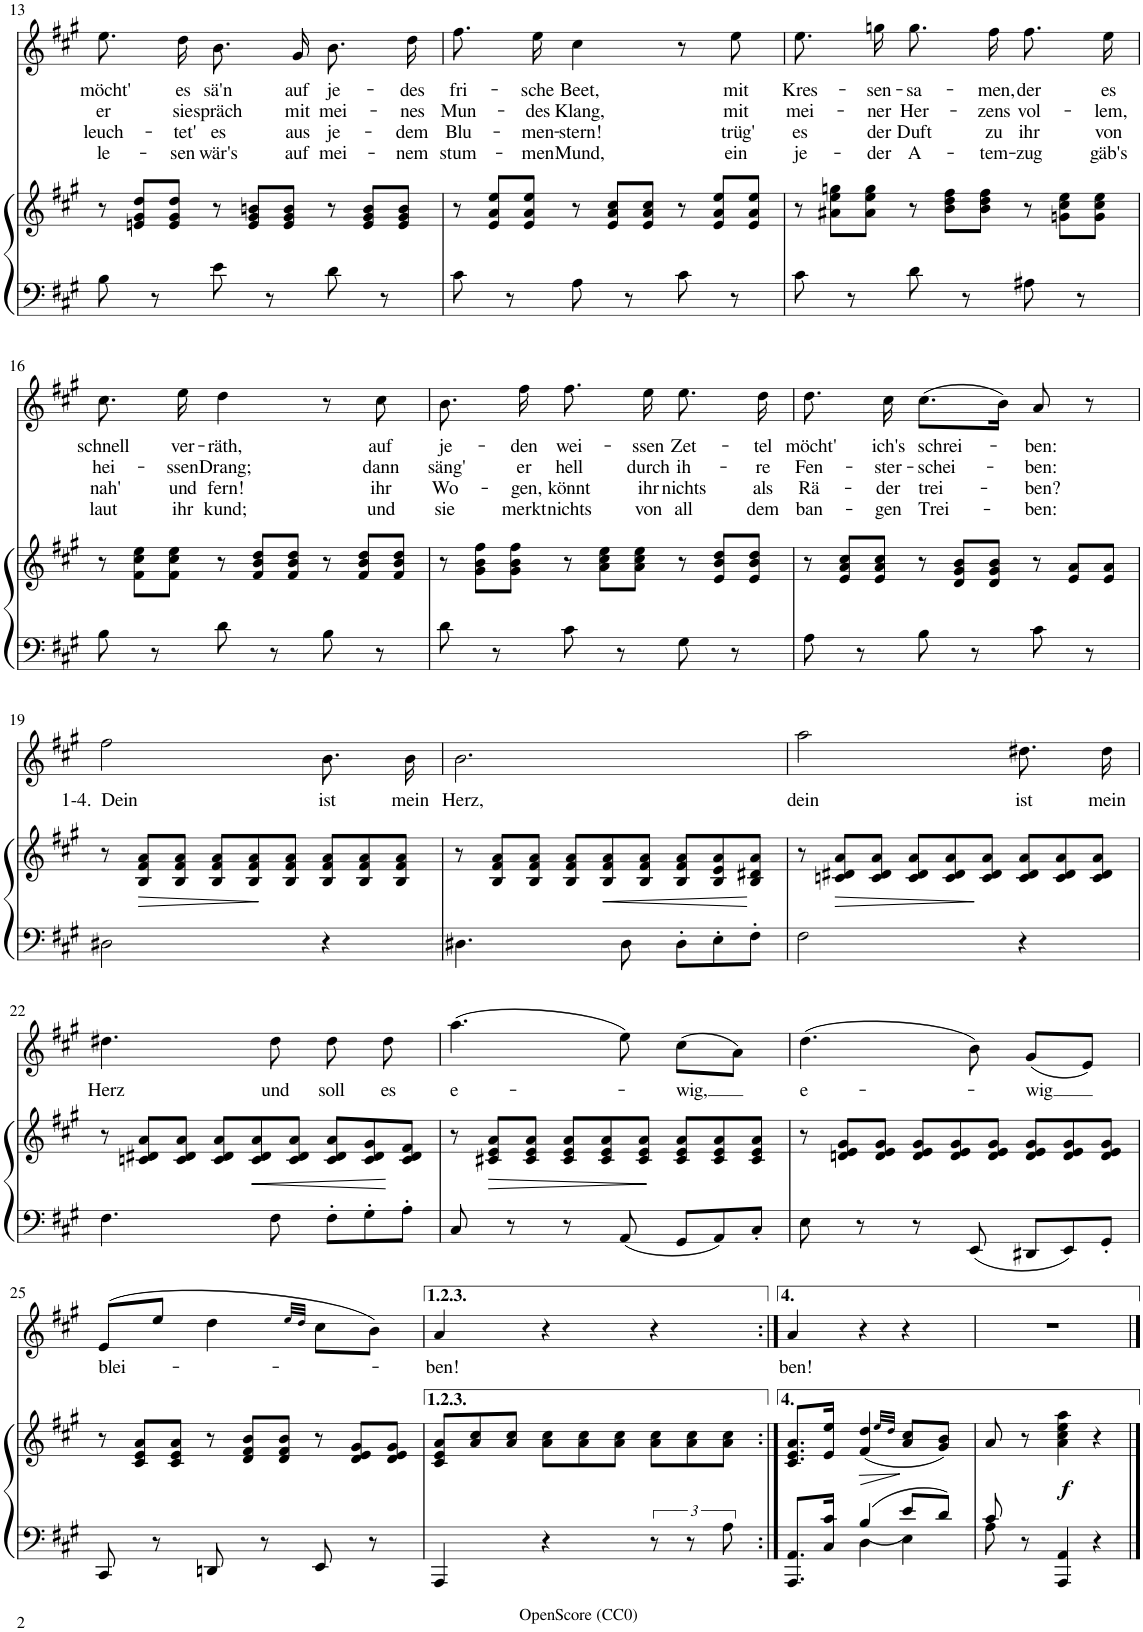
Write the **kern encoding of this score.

**kern	**kern	**dynam	**kern	**text	**text	**text	**text
*part2	*part2	*part2	*part1	*part1	*part1	*part1	*part1
*staff3	*staff2	*staff2/3	*staff1	*staff1	*staff1	*staff1	*staff1
*I"Pianoforte	*	*	*I"Singstimme	*	*	*	*
*I'Pno	*	*	*	*	*	*	*
!!LO:PB:g=z
*clefF4	*clefG2	*	*clefG2	*	*	*	*
*k[f#c#g#]	*k[f#c#g#]	*	*k[f#c#g#]	*	*	*	*
*M3/4	*M3/4	*	*M3/4	*	*	*	*
*	*Xtuplet	*	*	*	*	*	*
=13	=13	=13	=13	=13	=13	=13	=13
!	!	!	!	!LO:LY:b	!LO:LY:b	!LO:LY:b	!LO:LY:b
8B\	12r	.	8.ee\	möcht'	er	leuch-	le-
.	12en/ 12g#/ 12dd/L	.	.	.	.	.	.
8r	.	.	.	.	.	.	.
.	12e/ 12g#/ 12dd/J	.	.	.	.	.	.
!	!	!	!	!LO:LY:b	!LO:LY:b	!LO:LY:b	!LO:LY:b
.	.	.	16dd\	es	sie	-tet'	-sen
!	!	!	!	!LO:LY:b	!LO:LY:b	!LO:LY:b	!LO:LY:b
8e\	12r	.	8.b\	sä'n	spräch	es	wär's
.	12e/ 12g#/ 12bn/L	.	.	.	.	.	.
8r	.	.	.	.	.	.	.
.	12e/ 12g#/ 12b/J	.	.	.	.	.	.
!	!	!	!	!LO:LY:b	!LO:LY:b	!LO:LY:b	!LO:LY:b
.	.	.	16g#/	auf	mit	aus	auf
!	!	!	!	!LO:LY:b	!LO:LY:b	!LO:LY:b	!LO:LY:b
8d\	12r	.	8.b\	je-	mei-	je-	mei-
.	12e/ 12g#/ 12b/L	.	.	.	.	.	.
8r	.	.	.	.	.	.	.
.	12e/ 12g#/ 12b/J	.	.	.	.	.	.
!	!	!	!	!LO:LY:b	!LO:LY:b	!LO:LY:b	!LO:LY:b
.	.	.	16dd\	-des	-nes	-dem	-nem
=14	=14	=14	=14	=14	=14	=14	=14
!	!	!	!	!LO:LY:b	!LO:LY:b	!LO:LY:b	!LO:LY:b
8c#\	12r	.	8.ff#\	fri-	Mun-	Blu-	stum-
.	12e/ 12a/ 12ee/L	.	.	.	.	.	.
8r	.	.	.	.	.	.	.
.	12e/ 12a/ 12ee/J	.	.	.	.	.	.
!	!	!	!	!LO:LY:b	!LO:LY:b	!LO:LY:b	!LO:LY:b
.	.	.	16ee\	-sche	-des	-men-	-men
!	!	!	!	!LO:LY:b	!LO:LY:b	!LO:LY:b	!LO:LY:b
8A\	12r	.	4cc#\	Beet,	Klang,	-stern!	Mund,
.	12e/ 12a/ 12cc#/L	.	.	.	.	.	.
8r	.	.	.	.	.	.	.
.	12e/ 12a/ 12cc#/J	.	.	.	.	.	.
8c#\	12r	.	8r	.	.	.	.
.	12e/ 12a/ 12ee/L	.	.	.	.	.	.
!	!	!	!	!LO:LY:b	!LO:LY:b	!LO:LY:b	!LO:LY:b
8r	.	.	8ee\	mit	mit	trüg'	ein
.	12e/ 12a/ 12ee/J	.	.	.	.	.	.
=15	=15	=15	=15	=15	=15	=15	=15
!	!	!	!	!LO:LY:b	!LO:LY:b	!LO:LY:b	!LO:LY:b
8c#\	12r	.	8.ee\	Kres-	mei-	es	je-
.	12a#X\ 12ee\ 12ggn\L	.	.	.	.	.	.
8r	.	.	.	.	.	.	.
.	12a#\ 12ee\ 12gg\J	.	.	.	.	.	.
!	!	!	!	!LO:LY:b	!LO:LY:b	!LO:LY:b	!LO:LY:b
.	.	.	16ggn\	-sen-	-ner	der	-der
!	!	!	!	!LO:LY:b	!LO:LY:b	!LO:LY:b	!LO:LY:b
8d\	12r	.	8.gg\	-sa-	Her-	Duft	A-
.	12b\ 12dd\ 12ff#\L	.	.	.	.	.	.
8r	.	.	.	.	.	.	.
.	12b\ 12dd\ 12ff#\J	.	.	.	.	.	.
!	!	!	!	!LO:LY:b	!LO:LY:b	!LO:LY:b	!LO:LY:b
.	.	.	16ff#\	-men,	-zens	zu	-tem-
!	!	!	!	!LO:LY:b	!LO:LY:b	!LO:LY:b	!LO:LY:b
8A#X\	12r	.	8.ff#\	der	vol-	ihr	-zug
.	12gn\ 12cc#\ 12ee\L	.	.	.	.	.	.
8r	.	.	.	.	.	.	.
.	12g\ 12cc#\ 12ee\J	.	.	.	.	.	.
!	!	!	!	!LO:LY:b	!LO:LY:b	!LO:LY:b	!LO:LY:b
.	.	.	16ee\	es	-lem,	von	gäb's
!!LO:LB:g=z
=16	=16	=16	=16	=16	=16	=16	=16
!	!	!	!	!LO:LY:b	!LO:LY:b	!LO:LY:b	!LO:LY:b
8B\	12r	.	8.cc#\	schnell	hei-	nah'	laut
.	12f#\ 12cc#\ 12ee\L	.	.	.	.	.	.
8r	.	.	.	.	.	.	.
.	12f#\ 12cc#\ 12ee\J	.	.	.	.	.	.
!	!	!	!	!LO:LY:b	!LO:LY:b	!LO:LY:b	!LO:LY:b
.	.	.	16ee\	ver-	-ssen	und	ihr
!	!	!	!	!LO:LY:b	!LO:LY:b	!LO:LY:b	!LO:LY:b
8d\	12r	.	4dd\	-räth,	Drang;	fern!	kund;
.	12f#/ 12b/ 12dd/L	.	.	.	.	.	.
8r	.	.	.	.	.	.	.
.	12f#/ 12b/ 12dd/J	.	.	.	.	.	.
8B\	12r	.	8r	.	.	.	.
.	12f#/ 12b/ 12dd/L	.	.	.	.	.	.
!	!	!	!	!LO:LY:b	!LO:LY:b	!LO:LY:b	!LO:LY:b
8r	.	.	8cc#\	auf	dann	ihr	und
.	12f#/ 12b/ 12dd/J	.	.	.	.	.	.
=17	=17	=17	=17	=17	=17	=17	=17
!	!	!	!	!LO:LY:b	!LO:LY:b	!LO:LY:b	!LO:LY:b
8d\	12r	.	8.b\	je-	säng'	Wo-	sie
.	12g#\ 12b\ 12ff#\L	.	.	.	.	.	.
8r	.	.	.	.	.	.	.
.	12g#\ 12b\ 12ff#\J	.	.	.	.	.	.
!	!	!	!	!LO:LY:b	!LO:LY:b	!LO:LY:b	!LO:LY:b
.	.	.	16ff#\	-den	er	-gen,	merkt
!	!	!	!	!LO:LY:b	!LO:LY:b	!LO:LY:b	!LO:LY:b
8c#\	12r	.	8.ff#\	wei-	hell	könnt	nichts
.	12a\ 12cc#\ 12ee\L	.	.	.	.	.	.
8r	.	.	.	.	.	.	.
.	12a\ 12cc#\ 12ee\J	.	.	.	.	.	.
!	!	!	!	!LO:LY:b	!LO:LY:b	!LO:LY:b	!LO:LY:b
.	.	.	16ee\	-ssen	durch	ihr	von
!	!	!	!	!LO:LY:b	!LO:LY:b	!LO:LY:b	!LO:LY:b
8G#\	12r	.	8.ee\	Zet-	ih-	nichts	all
.	12e/ 12b/ 12dd/L	.	.	.	.	.	.
8r	.	.	.	.	.	.	.
.	12e/ 12b/ 12dd/J	.	.	.	.	.	.
!	!	!	!	!LO:LY:b	!LO:LY:b	!LO:LY:b	!LO:LY:b
.	.	.	16dd\	-tel	-re	als	dem
=18	=18	=18	=18	=18	=18	=18	=18
!	!	!	!	!LO:LY:b	!LO:LY:b	!LO:LY:b	!LO:LY:b
8A\	12r	.	8.dd\	möcht'	Fen-	Rä-	ban-
.	12e/ 12a/ 12cc#/L	.	.	.	.	.	.
8r	.	.	.	.	.	.	.
.	12e/ 12a/ 12cc#/J	.	.	.	.	.	.
!	!	!	!	!LO:LY:b	!LO:LY:b	!LO:LY:b	!LO:LY:b
.	.	.	16cc#\	ich's	-ster-	-der	-gen
!	!	!	!	!LO:LY:b	!LO:LY:b	!LO:LY:b	!LO:LY:b
8B\	12r	.	(8.cc#\L	schrei-	-schei-	trei-	Trei-
.	12d/ 12g#/ 12b/L	.	.	.	.	.	.
8r	.	.	.	.	.	.	.
.	12d/ 12g#/ 12b/J	.	.	.	.	.	.
.	.	.	16b\Jk)	.	.	.	.
!	!	!	!	!LO:LY:b	!LO:LY:b	!LO:LY:b	!LO:LY:b
8c#\	12r	.	8a/	-ben:	-ben:	-ben?	-ben:
.	12e/ 12a/L	.	.	.	.	.	.
8r	.	.	8r	.	.	.	.
.	12e/ 12a/J	.	.	.	.	.	.
!!LO:LB:g=z
=19	=19	=19	=19	=19	=19	=19	=19
!	!	!	!	!LO:LY:b	!	!	!
2D#X\	12r	.	2ff#\	1-4. Dein	.	.	.
!	!	!LO:HP:b	!	!	!	!	!
.	12B/ 12f#/ 12a/L	>	.	.	.	.	.
.	12B/ 12f#/ 12a/J	.	.	.	.	.	.
.	12B/ 12f#/ 12a/L	.	.	.	.	.	.
.	12B/ 12f#/ 12a/	.	.	.	.	.	.
.	12B/ 12f#/ 12a/J	.	.	.	.	.	.
!	!	!	!	!LO:LY:b	!	!	!
4r	12B/ 12f#/ 12a/L	]	8.b\	ist	.	.	.
.	12B/ 12f#/ 12a/	.	.	.	.	.	.
.	12B/ 12f#/ 12a/J	.	.	.	.	.	.
!	!	!	!	!LO:LY:b	!	!	!
.	.	.	16b\	mein	.	.	.
=20	=20	=20	=20	=20	=20	=20	=20
!	!	!	!	!LO:LY:b	!	!	!
4.D#X\	12r	.	2.b\	Herz,	.	.	.
.	12B/ 12f#/ 12a/L	.	.	.	.	.	.
.	12B/ 12f#/ 12a/J	.	.	.	.	.	.
.	12B/ 12f#/ 12a/L	.	.	.	.	.	.
!	!	!LO:HP:b	!	!	!	!	!
.	12B/ 12f#/ 12a/	<	.	.	.	.	.
8D#\	.	.	.	.	.	.	.
.	12B/ 12f#/ 12a/J	.	.	.	.	.	.
*Xtuplet	*	*	*	*	*	*	*
12D#'\L	12B/ 12f#/ 12a/L	.	.	.	.	.	.
12E'\	12B/ 12e/ 12a/	.	.	.	.	.	.
12F#'\J	12B/ 12d#X/ 12a/J	.	.	.	.	.	.
=21	=21	=21	=21	=21	=21	=21	=21
!	!	!	!	!LO:LY:b	!	!	!
2F#\	12r	.	2aa\	dein	.	.	.
!	!	!LO:HP:n=1:b	!	!	!	!	!
.	12cn/ 12d#X/ 12a/L	[ >	.	.	.	.	.
.	12c/ 12d#/ 12a/J	.	.	.	.	.	.
.	12c/ 12d#/ 12a/L	.	.	.	.	.	.
.	12c/ 12d#/ 12a/	.	.	.	.	.	.
.	12c/ 12d#/ 12a/J	]	.	.	.	.	.
!	!	!	!	!LO:LY:b	!	!	!
4r	12c/ 12d#/ 12a/L	.	8.dd#X\	ist	.	.	.
.	12c/ 12d#/ 12a/	.	.	.	.	.	.
.	12c/ 12d#/ 12a/J	.	.	.	.	.	.
!	!	!	!	!LO:LY:b	!	!	!
.	.	.	16dd#\	mein	.	.	.
!!LO:LB:g=z
=22	=22	=22	=22	=22	=22	=22	=22
!	!	!	!	!LO:LY:b	!	!	!
4.F#\	12r	.	4.dd#X\	Herz	.	.	.
.	12cn/ 12d#X/ 12a/L	.	.	.	.	.	.
.	12c/ 12d#/ 12a/J	.	.	.	.	.	.
.	12c/ 12d#/ 12a/L	.	.	.	.	.	.
!	!	!LO:HP:b	!	!	!	!	!
.	12c/ 12d#/ 12a/	<	.	.	.	.	.
!	!	!	!	!LO:LY:b	!	!	!
8F#\	.	.	8dd#\	und	.	.	.
.	12c/ 12d#/ 12a/J	.	.	.	.	.	.
!	!	!	!	!LO:LY:b	!	!	!
12F#'\L	12c/ 12d#/ 12a/L	.	8dd#\	soll	.	.	.
12G#'\	12c/ 12d#/ 12g#/	.	.	.	.	.	.
!	!	!	!	!LO:LY:b	!	!	!
.	.	.	8dd#\	es	.	.	.
12A'\J	12c/ 12d#/ 12f#/J	.	.	.	.	.	.
=23	=23	=23	=23	=23	=23	=23	=23
!	!	!	!	!LO:LY:b	!	!	!
8C#/	12r	.	(4.aa\	e-	.	.	.
!	!	!LO:HP:n=1:b	!	!	!	!	!
.	12c#X/ 12e/ 12a/L	[ >	.	.	.	.	.
8r	.	.	.	.	.	.	.
.	12c#/ 12e/ 12a/J	.	.	.	.	.	.
8r	12c#/ 12e/ 12a/L	.	.	.	.	.	.
.	12c#/ 12e/ 12a/	.	.	.	.	.	.
8AA/	.	.	8ee\)	.	.	.	.
.	12c#/ 12e/ 12a/J	]	.	.	.	.	.
!	!	!	!	!LO:LY:b	!	!	!
12GG#/L	12c#/ 12e/ 12a/L	.	(8cc#\L	-wig,	.	.	.
12AA/	12c#/ 12e/ 12a/	.	.	.	.	.	.
.	.	.	8a\J)	.	.	.	.
12C#'/J	12c#/ 12e/ 12a/J	.	.	.	.	.	.
=24	=24	=24	=24	=24	=24	=24	=24
!	!	!	!	!LO:LY:b	!	!	!
8E\	12r	.	(4.dd\	e-	.	.	.
.	12dn/ 12e/ 12g#/L	.	.	.	.	.	.
8r	.	.	.	.	.	.	.
.	12d/ 12e/ 12g#/J	.	.	.	.	.	.
8r	12d/ 12e/ 12g#/L	.	.	.	.	.	.
.	12d/ 12e/ 12g#/	.	.	.	.	.	.
8EE/	.	.	8b\)	.	.	.	.
.	12d/ 12e/ 12g#/J	.	.	.	.	.	.
!	!	!	!	!LO:LY:b	!	!	!
12DD#X/L	12d/ 12e/ 12g#/L	.	(8g#/L	-wig	.	.	.
12EE/	12d/ 12e/ 12g#/	.	.	.	.	.	.
.	.	.	8e/J)	.	.	.	.
12GG#'/J	12d/ 12e/ 12g#/J	.	.	.	.	.	.
!!LO:LB:g=z
=25	=25	=25	=25	=25	=25	=25	=25
!	!	!	!	!LO:LY:b	!	!	!
8CC#/	12r	.	(8e/L	blei-	.	.	.
.	12c#/ 12e/ 12a/L	.	.	.	.	.	.
8r	.	.	8ee/J	.	.	.	.
.	12c#/ 12e/ 12a/J	.	.	.	.	.	.
8DDn/	12r	.	4dd\	.	.	.	.
.	12d/ 12f#/ 12b/L	.	.	.	.	.	.
8r	.	.	.	.	.	.	.
.	12d/ 12f#/ 12b/J	.	.	.	.	.	.
.	.	.	32qee/LLL	.	.	.	.
.	.	.	32qdd/JJJ	.	.	.	.
8EE/	12r	.	8cc#\L	.	.	.	.
.	12d/ 12e/ 12g#/L	.	.	.	.	.	.
8r	.	.	8b\J)	.	.	.	.
.	12d/ 12e/ 12g#/J	.	.	.	.	.	.
=26	=26	=26	=26	=26	=26	=26	=26
*^	*	*	*	*	*	*	*
!	!	!	!	!	!LO:LY:b	!	!	!
4AAA/	4ryy	12c#/ 12e/ 12a/L	.	4a/	-ben!	.	.	.
.	.	12a/ 12cc#/	.	.	.	.	.	.
.	.	12a/ 12cc#/J	.	.	.	.	.	.
4r	4ryy	12a\ 12cc#\L	.	4r	.	.	.	.
.	.	12a\ 12cc#\	.	.	.	.	.	.
.	.	12a\ 12cc#\J	.	.	.	.	.	.
*tuplet	*	*	*	*	*	*	*	*
12r	4ryy	12a\ 12cc#\L	.	4r	.	.	.	.
12r	.	12a\ 12cc#\	.	.	.	.	.	.
12A\	.	12a\ 12cc#\J	.	.	.	.	.	.
=27:|!	=27:|!	=27:|!	=27:|!	=27:|!	=27:|!	=27:|!	=27:|!	=27:|!
!	!	!	!	!	!LO:LY:b	!	!	!
8.AAA/ 8.AA/L	4ryy	8.c#/ 8.e/ 8.a/L	.	4a/	-ben!	.	.	.
16C#/ 16c#/Jk	.	16e/ 16ee/Jk	.	.	.	.	.	.
!	!	!	!LO:HP:b	!	!	!	!	!
4B/	4D\	(4f#/ 4dd/	>	4r	.	.	.	.
.	.	32qee/LLL	.	.	.	.	.	.
.	.	32qdd/JJJ	.	.	.	.	.	.
8e/L	4E\	8a/ 8cc#/L	.	4r	.	.	.	.
8d/J	.	8g#/ 8b/J)	]	.	.	.	.	.
=28	=28	=28	=28	=28	=28	=28	=28	=28
8c#/	8A\	8a/	.	2.r	.	.	.	.
8r	8ryy	8r	.	.	.	.	.	.
!	!	!	!LO:DY:b	!	!	!	!	!
4AAA/ 4AA/	2ryy	4a\ 4cc#\ 4ee\ 4aa\	f	.	.	.	.	.
4r	.	4r	.	.	.	.	.	.
*v	*v	*	*	*	*	*	*	*
==	==	==	==	==	==	==	==
*-	*-	*-	*-	*-	*-	*-	*-
